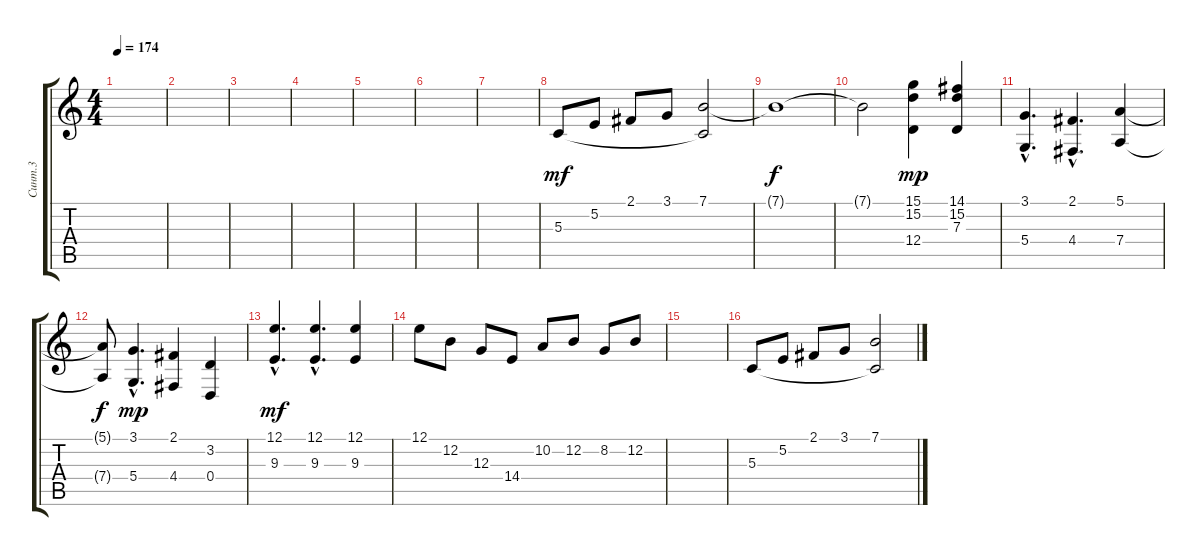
\track ("Синт.3" "Синт.3") {instrument stringensemble1}
\staff {score tabs}
\tuning (E4 B3 G3 D3 A2 E2) {hide}
\ts (4 4)
\tempo 174
\clef g2
\ks c
|
|
|
|
|
|
\section ("" "")
|
5.3.8{dy mf volume 9 instrument electricgrandpiano} 5.2.8 2.1.8 3.1.8 (7.1 5.3{t}).2 |
7.1{t}.1{dy f} |
7.1{t}.2 (15.1 15.2 12.4).4{dy mp} (14.1 15.2 7.3).4 |
(3.1{hac} 5.4{hac}).4{d volume 11} (2.1{hac} 4.4{hac}).4{d} (5.1 7.4).4 |
(5.1{t} 7.4{t}).8{dy f} (3.1{hac} 5.4{hac}).4{d dy mp} (2.1 4.4).4 (3.2 0.4).4 |
(12.1{hac} 9.3{hac}).4{d dy mf} (12.1{hac} 9.3{hac}).4{d} (12.1 9.3).4 |
12.1.8{volume 9} 12.2.8 12.3.8 14.4.8 10.2.8 12.2.8 8.2.8 12.2.8 |
|
5.3.8{volume 9 instrument electricgrandpiano} 5.2.8 2.1.8 3.1.8 (7.1 5.3{t}).2
